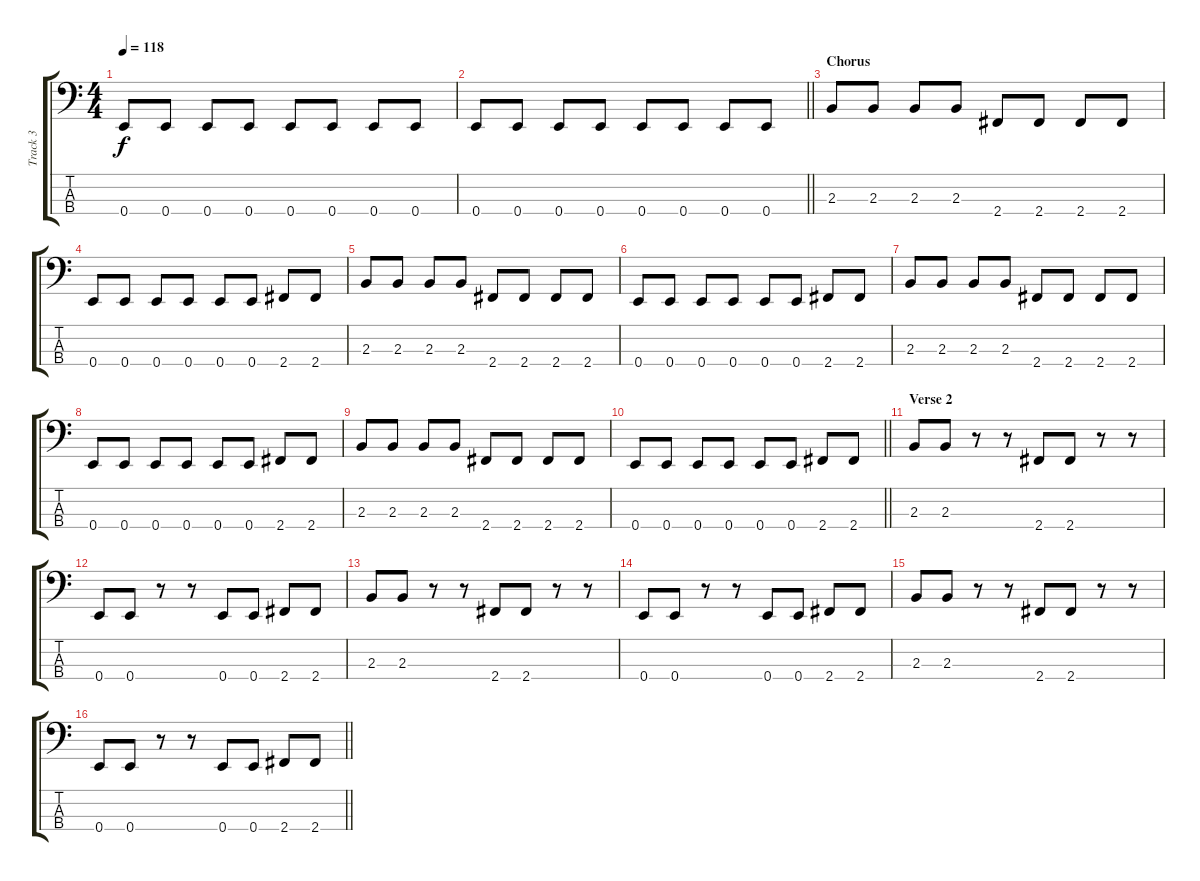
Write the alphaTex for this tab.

\track ("Track 3" "Track 3") {instrument electricbassfinger}
\staff {score tabs}
\tuning (G2 D2 A1 E1) {hide}
\ts (4 4)
\tempo 118
\clef f4
\ks c
0.4.8{dy f} 0.4.8 0.4.8 0.4.8 0.4.8 0.4.8 0.4.8 0.4.8 |
\barLineRight lightlight
0.4.8 0.4.8 0.4.8 0.4.8 0.4.8 0.4.8 0.4.8 0.4.8 |
\section ("" "Chorus")
2.3.8 2.3.8 2.3.8 2.3.8 2.4.8 2.4.8 2.4.8 2.4.8 |
0.4.8 0.4.8 0.4.8 0.4.8 0.4.8 0.4.8 2.4.8 2.4.8 |
2.3.8 2.3.8 2.3.8 2.3.8 2.4.8 2.4.8 2.4.8 2.4.8 |
0.4.8 0.4.8 0.4.8 0.4.8 0.4.8 0.4.8 2.4.8 2.4.8 |
2.3.8 2.3.8 2.3.8 2.3.8 2.4.8 2.4.8 2.4.8 2.4.8 |
0.4.8 0.4.8 0.4.8 0.4.8 0.4.8 0.4.8 2.4.8 2.4.8 |
2.3.8 2.3.8 2.3.8 2.3.8 2.4.8 2.4.8 2.4.8 2.4.8 |
\barLineRight lightlight
0.4.8 0.4.8 0.4.8 0.4.8 0.4.8 0.4.8 2.4.8 2.4.8 |
\section ("" "Verse 2")
2.3.8 2.3.8 r.8 r.8 2.4.8 2.4.8 r.8 r.8 |
0.4.8 0.4.8 r.8 r.8 0.4.8 0.4.8 2.4.8 2.4.8 |
2.3.8 2.3.8 r.8 r.8 2.4.8 2.4.8 r.8 r.8 |
0.4.8 0.4.8 r.8 r.8 0.4.8 0.4.8 2.4.8 2.4.8 |
2.3.8 2.3.8 r.8 r.8 2.4.8 2.4.8 r.8 r.8 |
\barLineRight lightlight
0.4.8 0.4.8 r.8 r.8 0.4.8 0.4.8 2.4.8 2.4.8
